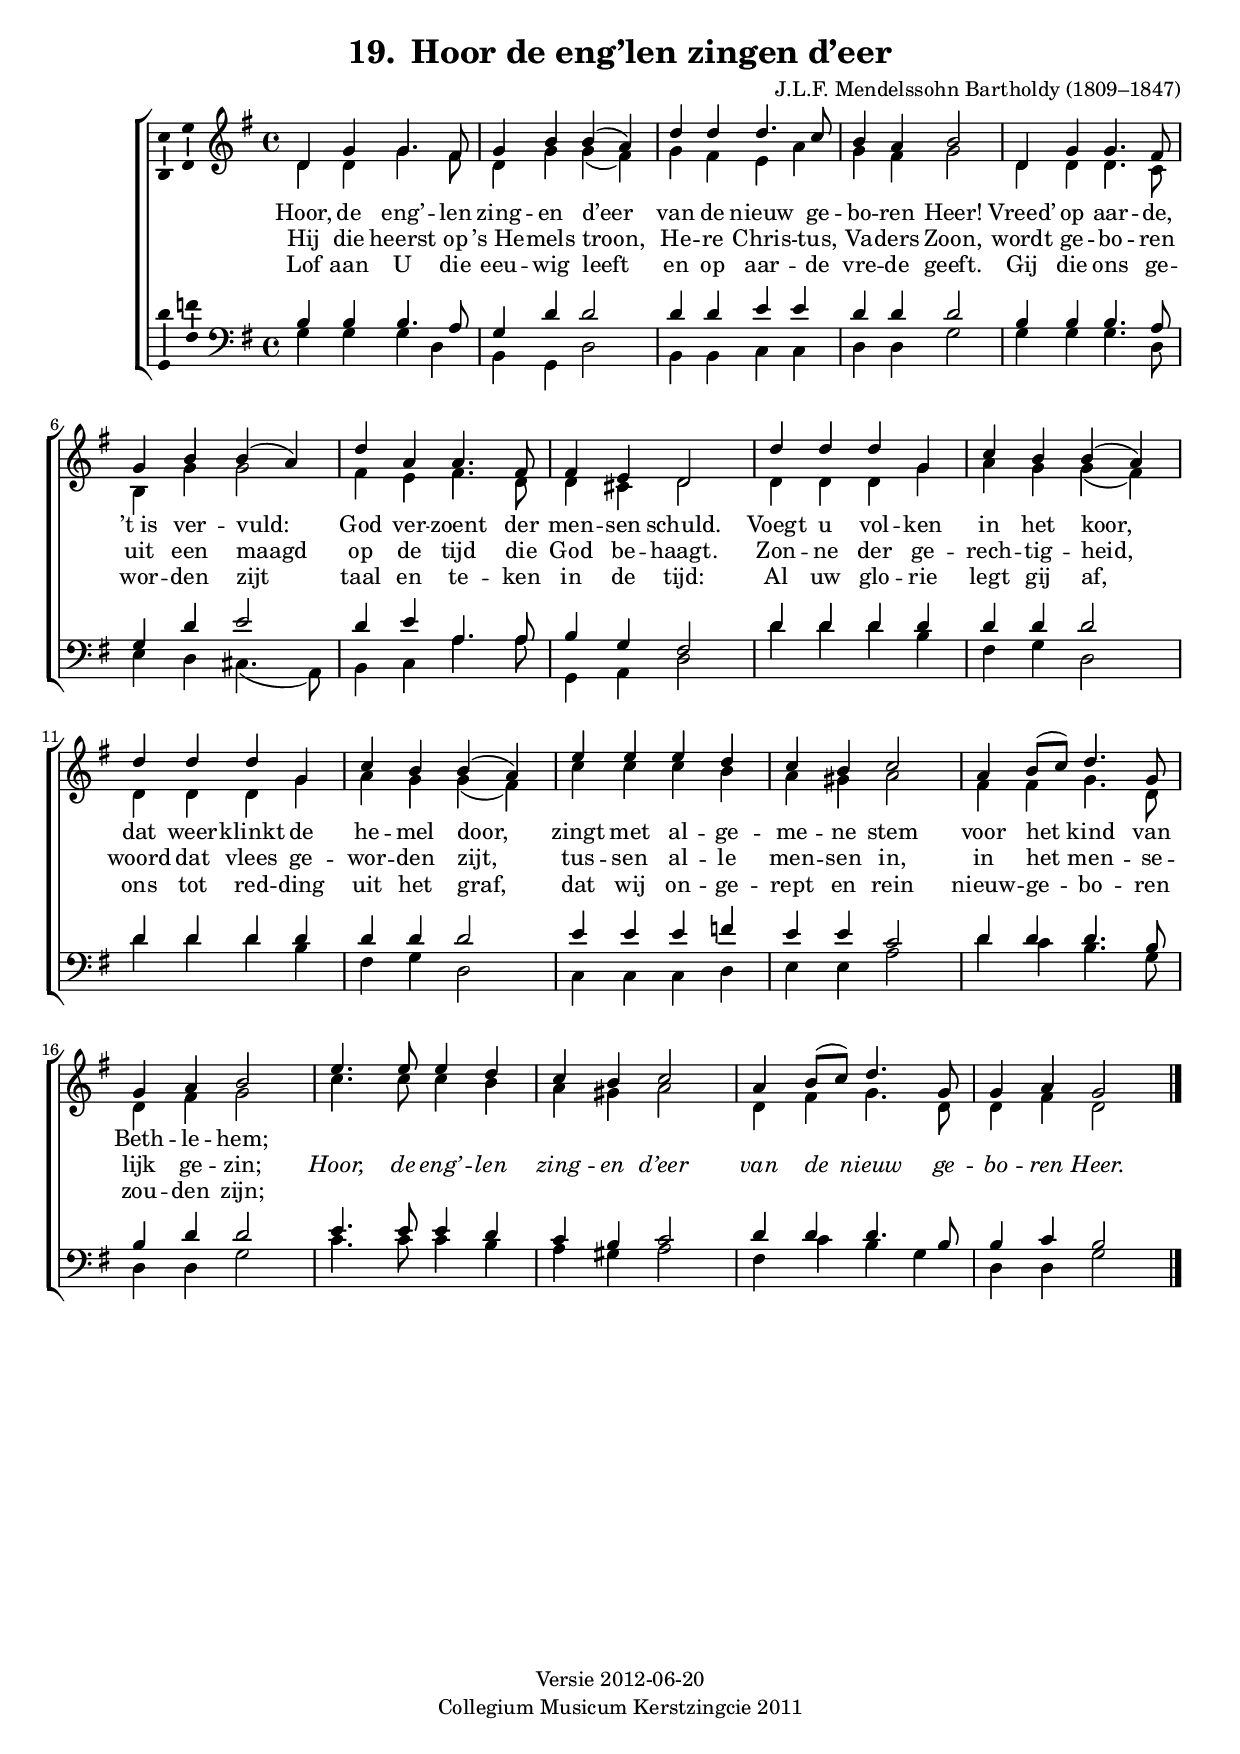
% vim: set fileformat=dos:
\version "2.12.3"

% vim: set fileformat=dos:
\version "2.12.3"

soprano = {
  \clef "treble" 
  \key g \major 
  \time 4/4 
    d'4 g'4  % 1
  g'4. fis'8 g'4 b'4  % 2
  b'4( a'4) d''4 d''4  % 3
  d''4. c''8 b'4 a'4  % 4
  b'2 \bar "|" \noBreak
  d'4 g'4  % 5
  g'4. fis'8 g'4 b'4  % 6
  b'4( a'4) d''4 a'4  % 7
  a'4. fis'8 fis'4 e'4  % 8
  d'2 d''4 d''4  % 9
  d''4 g'4 c''4 b'4  % \barNumberCheck #10
  b'4( a'4) d''4 d''4  % 11
  d''4 g'4 c''4 b'4  % 12
  b'4( a'4) e''4 e''4  % 13
  e''4 d''4 c''4 b'4  % 14
  c''2 a'4 b'8([ c''8)]  % 15
  d''4. g'8 g'4 a'4  % 16
  b'2 e''4. e''8  % 17
  e''4 d''4 c''4 b'4  % 18
  c''2 a'4 b'8 ( [ c''8 ) ]  % 19
  d''4. g'8 g'4 a'4  % \barNumberCheck #20
  g'2 
  \bar "|."
}

alto = {
  \clef "treble" 
  \key g \major 
  \time 4/4 
    d'4 d'4  % 1
  g'4. fis'8 d'4 g'4  % 2
  g'4( fis'4) g'4 fis'4  % 3
  e'4 a'4 g'4 fis'4  % 4
  g'2 \bar "|"
  d'4 d'4  % 5
  d'4. c'8 b4 g'4  % 6
  g'2 fis'4 e'4  % 7
  fis'4. d'8 d'4 cis'4  % 8
  d'2 d'4 d'4  % 9
  d'4 g'4 a'4 g'4  % \barNumberCheck #10
  g'4( fis'4) d'4 d'4  % 11
  d'4 g'4 a'4 g'4  % 12
  g'4( fis'4) c''4 c''4  % 13
  c''4 b'4 a'4 gis'4  % 14
  a'2 fis'4 fis'4  % 15
  g'4. d'8 d'4 fis'4  % 16
  g'2 c''4. c''8  % 17
  c''4 b'4 a'4 gis'4  % 18
  a'2 d'4 fis'4  % 19
  g'4. d'8 d'4 fis'4  % \barNumberCheck #20
  d'2 
}

tenor = {
  \clef "bass" 
  \key g \major 
  \time 4/4 
    b4 b4  % 1
  b4. a8 g4 d'4  % 2
  d'2 d'4 d'4  % 3
  e'4 e'4 d'4 d'4  % 4
  d'2 \bar "|"
  b4 b4  % 5
  b4. a8 g4 d'4  % 6
  e'2 d'4 e'4  % 7
  a4. a8 b4 g4  % 8
  fis2 d'4 d'4  % 9
  d'4 d'4 d'4 d'4  % \barNumberCheck #10
  d'2 d'4 d'4  % 11
  d'4 d'4 d'4 d'4  % 12
  d'2 e'4 e'4  % 13
  e'4 f'4 e'4 e'4  % 14
  c'2 d'4 d'4  % 15
  d'4. b8 b4 d'4  % 16
  d'2 e'4. e'8  % 17
  e'4 d'4 c'4 b4  % 18
  c'2 d'4 d'4  % 19
  d'4. b8 b4 c'4  % \barNumberCheck #20
  b2 
}

bass = {
  \clef "bass" 
  \key g \major 
  \time 4/4 
    g4 g4  % 1
  g4 d4 b,4 g,4  % 2
  d2 b,4 b,4  % 3
  c4 c4 d4 d4  % 4
  g2 \bar "|"
  g4 g4  % 5
  g4. d8 e4 d4  % 6
  cis4.( a,8) b,4 c4  % 7
  a4. a8 g,4 a,4  % 8
  d2 d'4 d'4  % 9
  d'4 b4 fis4 g4  % \barNumberCheck #10
  d2 d'4 d'4  % 11
  d'4 b4 fis4 g4  % 12
  d2 c4 c4  % 13
  c4 d4 e4 e4  % 14
  a2 d'4 c'4  % 15
  b4. g8 d4 d4  % 16
  g2 c'4. c'8  % 17
  c'4 b4 a4 gis4  % 18
  a2 fis4 c'4  % 19
  b4 g4 d4 d4  % \barNumberCheck #20
  g2 
}

  italic = { % italic
    \override Lyrics.LyricText #'font-shape = #'italic
  }

  normal = { % text face
    \revert Lyrics.LyricText #'font-shape
  }

verseOneNL = \lyricmode {
  Hoor, de eng’ -- len zing -- en d’eer
  van de nieuw ge -- bo -- ren Heer!
  Vreed’ op aar -- de, "’t is" ver -- vuld:
  God ver -- zoent der men -- sen schuld.
  Voegt u vol -- ken in het koor,
  dat weer -- klinkt de he -- mel door,
  zingt met al -- ge -- me -- ne stem
  voor het __ kind van Beth -- le -- hem;
}

verseTwoNL = \lyricmode {
  Hij die heerst op "’s He" -- mels troon,
  He -- re Chris -- tus, Va -- ders Zoon,
  wordt ge -- bo -- ren uit een maagd
  op de tijd die God be -- haagt.
  Zon -- ne der ge -- rech -- tig -- heid,
  woord dat vlees ge -- wor -- den zijt,
  tus -- sen al -- le men -- sen in,
  in het __ men -- se -- lijk ge -- zin;
  \italic
  Hoor, de eng’ -- len zing -- en d’eer
  van de nieuw ge -- bo -- ren Heer.
  \normal
}

verseThreeNL = \lyricmode {
  Lof aan U die eeu -- wig leeft
  en op aar -- de vre -- de geeft.
  Gij die ons ge -- wor -- den zijt
  taal en te -- ken in de tijd:
  Al uw glo -- rie legt gij af,
  ons tot red -- ding uit het graf,
  dat wij on -- ge -- rept en rein
  nieuw -- ge -- bo -- ren zou -- den zijn;
}

verseOneEN = \lyricmode {
  Hark! the he -- "rald -" an -- gels sing __
  glo -- ry to the new -- born King;
  Peace on earth and mer -- cy mild, __
  God and sin -- ners re -- con -- ciled;
  joy -- ful all ye na -- tions rise, __
  join the tri -- umph of the skies, __
  with th’an -- gel -- ic host pro -- claim,
  Christ is __ born in Beth -- le -- hem.
}

verseTwoEN = \lyricmode {
  Christ, by high -- est heav’n a -- dored, __
  Christ, the e -- ver -- last -- ing Lord;
  Late in time be -- hold him come, __
  off -- spring of a vir -- gin’s womb:
  Veiled in flesh the God -- head see, __
  hail th’in -- car -- nate De -- i -- ty! __
  Pleased as man with man to dwell,
  Je -- sus, __ our Em -- ma -- nu -- el.
  \italic
  Hark! the he -- rald -- an -- gels sing
  glo -- ry __ to the new -- born King.
  \normal
}

verseThreeEN = \lyricmode {
  Hail the heav’n -- born Prince of Peace! __
  Hail the sun of righ -- teous -- ness!
  Light and life to all he brings, __
  ris’n with hea -- ling in his wings:
  Mild he lays his glo -- ry by, __
  born that man no more may die, __
  born to raise the sons of earth,
  born to __ give them se -- cond birth:
}


nummer = "19. "

\header {
  title = \markup {\nummer "Hoor de eng’len zingen d’eer"}
  composer = "J.L.F. Mendelssohn Bartholdy (1809–1847)"
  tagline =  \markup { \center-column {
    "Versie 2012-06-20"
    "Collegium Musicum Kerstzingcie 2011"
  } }
}

% This useful function kills extenders that are too short to be useful
% Combine this with \override LyricExtender #'minimum-length = #0 for
% beautiful results: an extender if there is space, no extender if there
% is not.
#(define (conditional-kill-lyric-extender-callback . args)
   (lambda (grob)
    (let* ((minimum-length
            (if (null? args)
             (ly:grob-property grob 'minimum-length 0)
             (car args)))
           (X-extent (ly:stencil-extent (ly:grob-property grob 'stencil empty-stencil) X))
           (length (- (cdr X-extent) (car X-extent))))
     (if (> minimum-length length)
      (ly:grob-suicide! grob)))))


% Fit the systems on one page
#(set-global-staff-size 18)

\score {
  \new ChoirStaff <<
    \new Staff = "upper" <<
      \clef "treble"
      \new Voice = "vSoprano" { 
        \override Ambitus #'X-offset = #2.5
        \voiceOne \soprano 
      }
      \new Voice = "vAlto" { \voiceTwo \alto }
    >>

    \new Lyrics \lyricsto "vSoprano" \verseOneNL
    \new Lyrics \lyricsto "vSoprano" \verseTwoNL
    \new Lyrics \lyricsto "vSoprano" \verseThreeNL

    \new Staff = "lower" <<
      \clef "bass"
      \new Voice = "vTenor" { 
        \override Ambitus #'X-offset = #3.0
        \voiceOne \tenor 
      }
      \new Voice = "vBass" { \voiceTwo \bass }
    >>
  >>
  \layout { 
    % We can haz ambitus to display pitch range?
    \context { \Voice 
      \consists "Ambitus_engraver"
    }
    % Beautiful extender lines
    \context { \Lyrics
      \override LyricExtender #'minimum-length = #0
      \override LyricExtender #'after-line-breaking = %
         #(conditional-kill-lyric-extender-callback 0.8)
    }
  }
}
